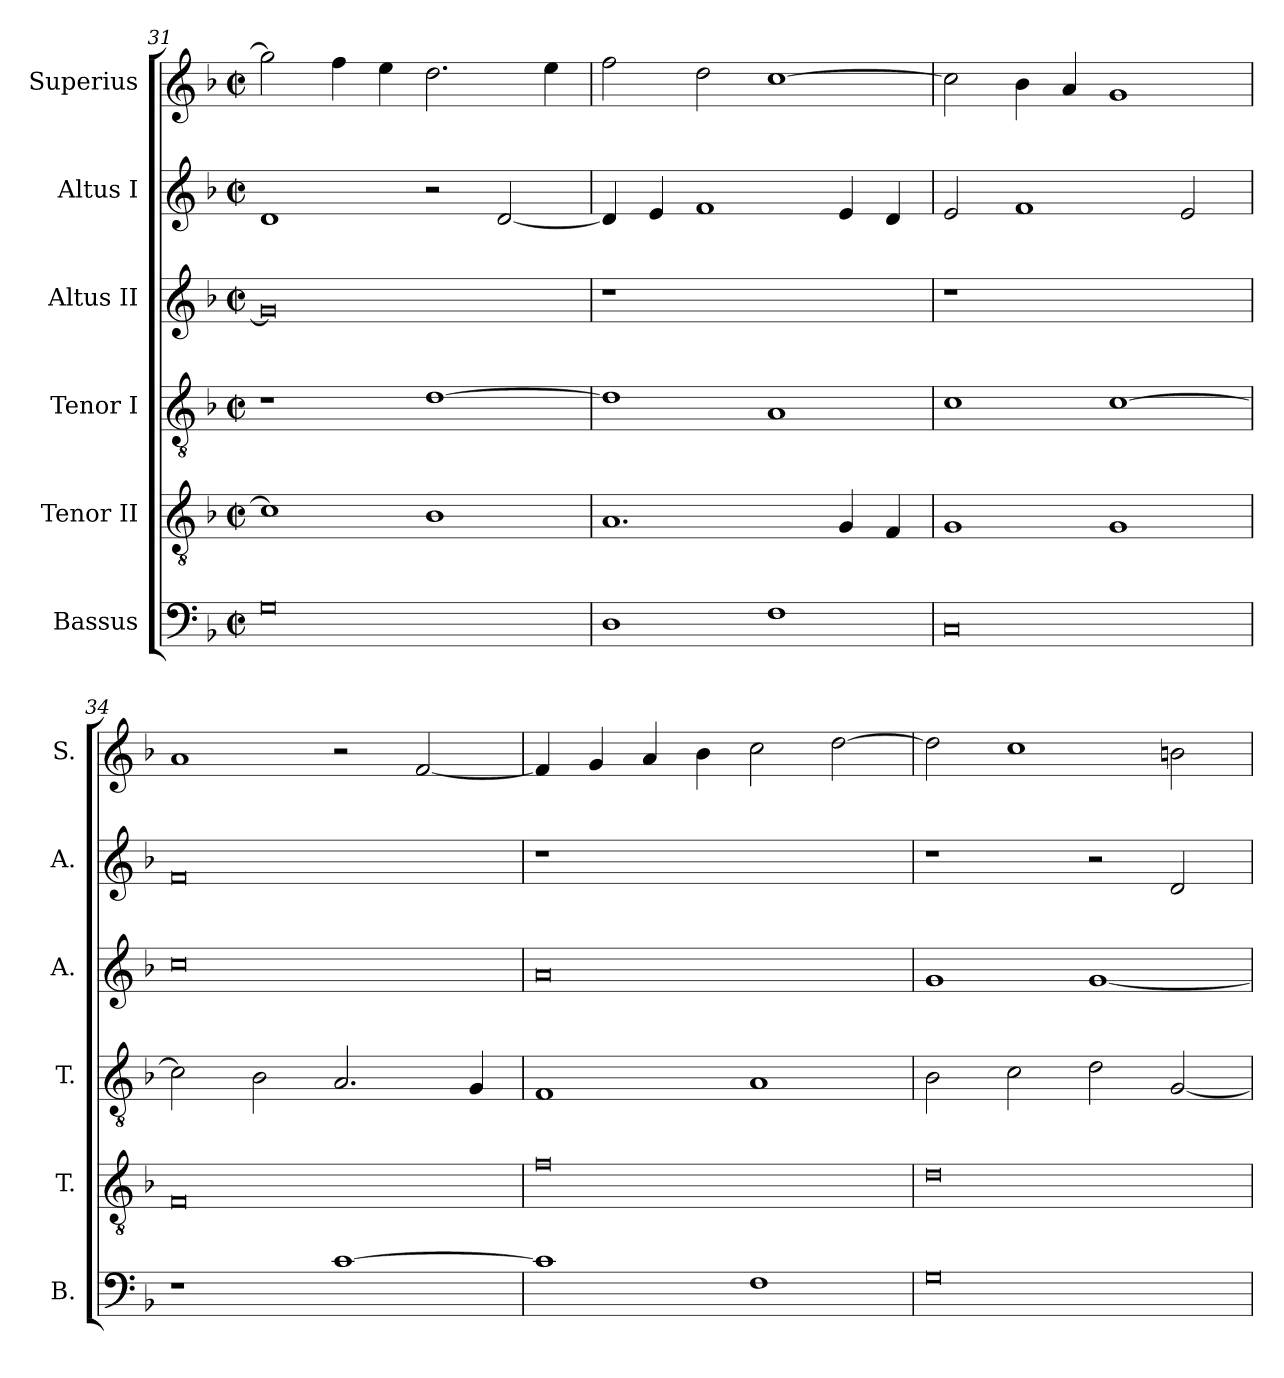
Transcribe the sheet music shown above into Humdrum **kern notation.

**kern	**kern	**kern	**kern	**kern	**kern
*part6	*part5	*part4	*part3	*part2	*part1
*staff6	*staff5	*staff4	*staff3	*staff2	*staff1
*I"Bassus	*I"Tenor II	*I"Tenor I	*I"Altus II	*I"Altus I	*I"Superius
*I'B.	*I'T.	*I'T.	*I'A.	*I'A.	*I'S.
*clefF4	*clefGv2	*clefGv2	*clefG2	*clefG2	*clefG2
*	*ITrd7c12	*ITrd7c12	*	*	*
*k[b-]	*k[b-]	*k[b-]	*k[b-]	*k[b-]	*k[b-]
*F:	*F:	*F:	*F:	*F:	*F:
*M2/2	*M2/2	*M2/2	*M2/2	*M2/2	*M2/2
*met(c|)	*met(c|)	*met(c|)	*met(c|)	*met(c|)	*met(c|)
=31	=31	=31	=31	=31	=31
0Gi	1Ci]	1r	0gi]	1di	2ggi\]
.	.	.	.	.	4ffi\
.	.	.	.	.	4eei\
.	1BB-i	[>1Di	.	2r	2.ddi\
.	.	.	.	[<2di/	.
.	.	.	.	.	4eei\
=32	=32	=32	=32	=32	=32
!	!	!	!LO:N:vis=1	!	!
1Di	1.AAi	1Di]	1r	4di/]	2ffi\
.	.	.	.	4ei/	.
.	.	.	.	1fi	2ddi\
1Fi	.	1AAi	1ryy	.	[>1cci
.	4GGi/	.	.	4ei/	.
.	4FFi/	.	.	4di/	.
=33	=33	=33	=33	=33	=33
!	!	!	!LO:N:vis=1	!	!
0Ci	1GGi	1Ci	1r	2ei/	2cci\]
.	.	.	.	1fi	4b-i\
.	.	.	.	.	4ai/
.	1GGi	[>1Ci	1ryy	.	1gi
.	.	.	.	2ei/	.
=34	=34	=34	=34	=34	=34
1r	0FFi	2Ci\]	0cci	0fi	1ai
.	.	2BB-i\	.	.	.
[>1ci	.	2.AAi/	.	.	2r
.	.	.	.	.	[<2fi/
.	.	4GGi/	.	.	.
!!LO:PB:g=z
=35	=35	=35	=35	=35	=35
!	!	!	!	!LO:N:vis=1	!
1ci]	0Fi	1FFi	0ai	1r	4fi/]
.	.	.	.	.	4gi/
.	.	.	.	.	4ai/
.	.	.	.	.	4b-i\
1Fi	.	1AAi	.	1ryy	2cci\
.	.	.	.	.	[>2ddi\
=36	=36	=36	=36	=36	=36
0Gi	0Di	2BB-i\	1gi	1r	2ddi\]
.	.	2Ci\	.	.	1cci
.	.	2Di\	[<1gi	2r	.
.	.	[<2GGi/	.	2di/	2bni\
=	=	=	=	=	=
*-	*-	*-	*-	*-	*-
